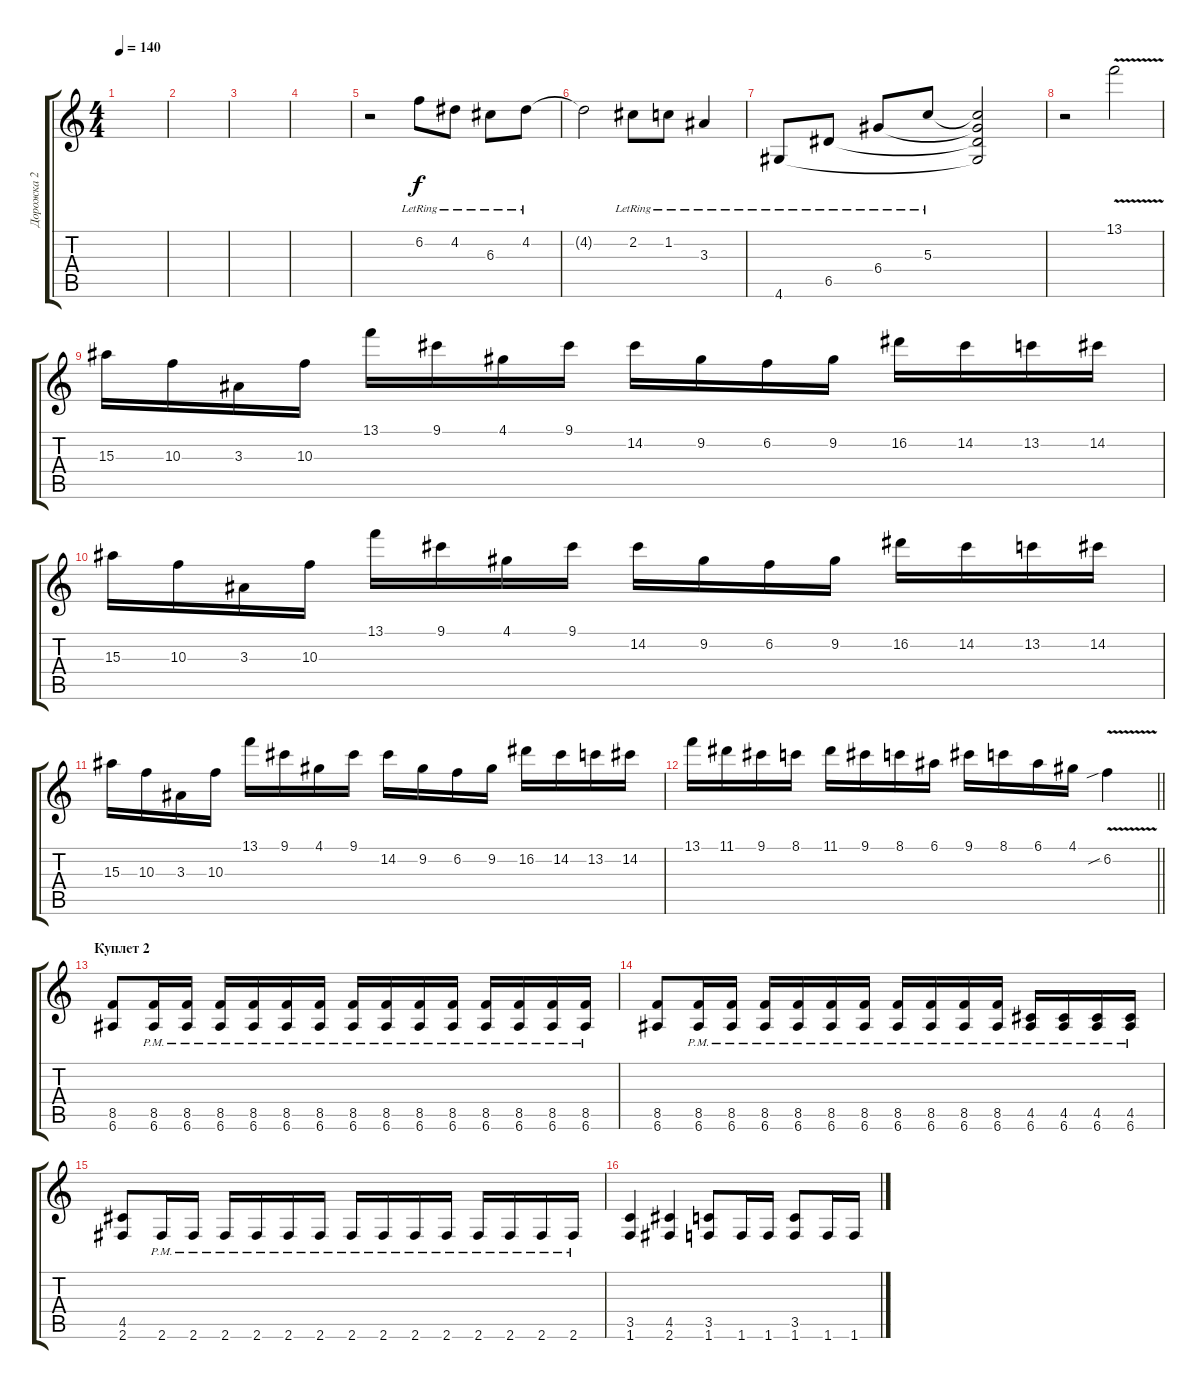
\track ("Дорожка 2" "Дорожка 2") {instrument distortionguitar}
\staff {score tabs}
\tuning (E4 B3 G3 D3 A2 E2) {hide}
\ts (4 4)
\tempo 140
\clef g2
\ks c
|
|
|
|
r.2{instrument electricguitarjazz} 6.2{lr}.8 4.2{lr}.8 6.3{lr}.8 4.2{lr}.8 |
4.2{t}.2 2.2{lr}.8 1.2{lr}.8 3.3{lr}.4 |
4.6{lr}.8 6.5{lr}.8 6.4{lr}.8 5.3{lr}.8 (5.3{t} 6.4{t} 6.5{t} 4.6{t}).2 |
r.2 13.1{v}.2 |
15.3.16{instrument distortionguitar} 10.3.16 3.3.16 10.3.16 13.1.16 9.1.16 4.1.16 9.1.16 14.2.16 9.2.16 6.2.16 9.2.16 16.2.16 14.2.16 13.2.16 14.2.16 |
15.3.16 10.3.16 3.3.16 10.3.16 13.1.16 9.1.16 4.1.16 9.1.16 14.2.16 9.2.16 6.2.16 9.2.16 16.2.16 14.2.16 13.2.16 14.2.16 |
15.3.16 10.3.16 3.3.16 10.3.16 13.1.16 9.1.16 4.1.16 9.1.16 14.2.16 9.2.16 6.2.16 9.2.16 16.2.16 14.2.16 13.2.16 14.2.16 |
\barLineRight lightlight
13.1.16 11.1.16 9.1.16 8.1.16 11.1.16 9.1.16 8.1.16 6.1.16 9.1.16 8.1.16 6.1.16 4.1.16 6.2{v sib}.4 |
\section ("" "Куплет 2")
(8.5 6.6).8 (8.5{pm} 6.6{pm}).16 (8.5{pm} 6.6{pm}).16 (8.5{pm} 6.6{pm}).16 (8.5{pm} 6.6{pm}).16 (8.5{pm} 6.6{pm}).16 (8.5{pm} 6.6{pm}).16 (8.5{pm} 6.6{pm}).16 (8.5{pm} 6.6{pm}).16 (8.5{pm} 6.6{pm}).16 (8.5{pm} 6.6{pm}).16 (8.5{pm} 6.6{pm}).16 (8.5{pm} 6.6{pm}).16 (8.5{pm} 6.6{pm}).16 (8.5{pm} 6.6{pm}).16 |
(8.5 6.6).8 (8.5{pm} 6.6{pm}).16 (8.5{pm} 6.6{pm}).16 (8.5{pm} 6.6{pm}).16 (8.5{pm} 6.6{pm}).16 (8.5{pm} 6.6{pm}).16 (8.5{pm} 6.6{pm}).16 (8.5{pm} 6.6{pm}).16 (8.5{pm} 6.6{pm}).16 (8.5{pm} 6.6{pm}).16 (8.5{pm} 6.6{pm}).16 (4.5{pm} 6.6{pm}).16 (4.5{pm} 6.6{pm}).16 (4.5{pm} 6.6{pm}).16 (4.5{pm} 6.6{pm}).16 |
(4.5 2.6).8 2.6{pm}.16 2.6{pm}.16 2.6{pm}.16 2.6{pm}.16 2.6{pm}.16 2.6{pm}.16 2.6{pm}.16 2.6{pm}.16 2.6{pm}.16 2.6{pm}.16 2.6{pm}.16 2.6{pm}.16 2.6{pm}.16 2.6{pm}.16 |
(3.5 1.6).4 (4.5 2.6).4 (3.5 1.6).8 1.6.16 1.6.16 (3.5 1.6).8 1.6.16 1.6.16
